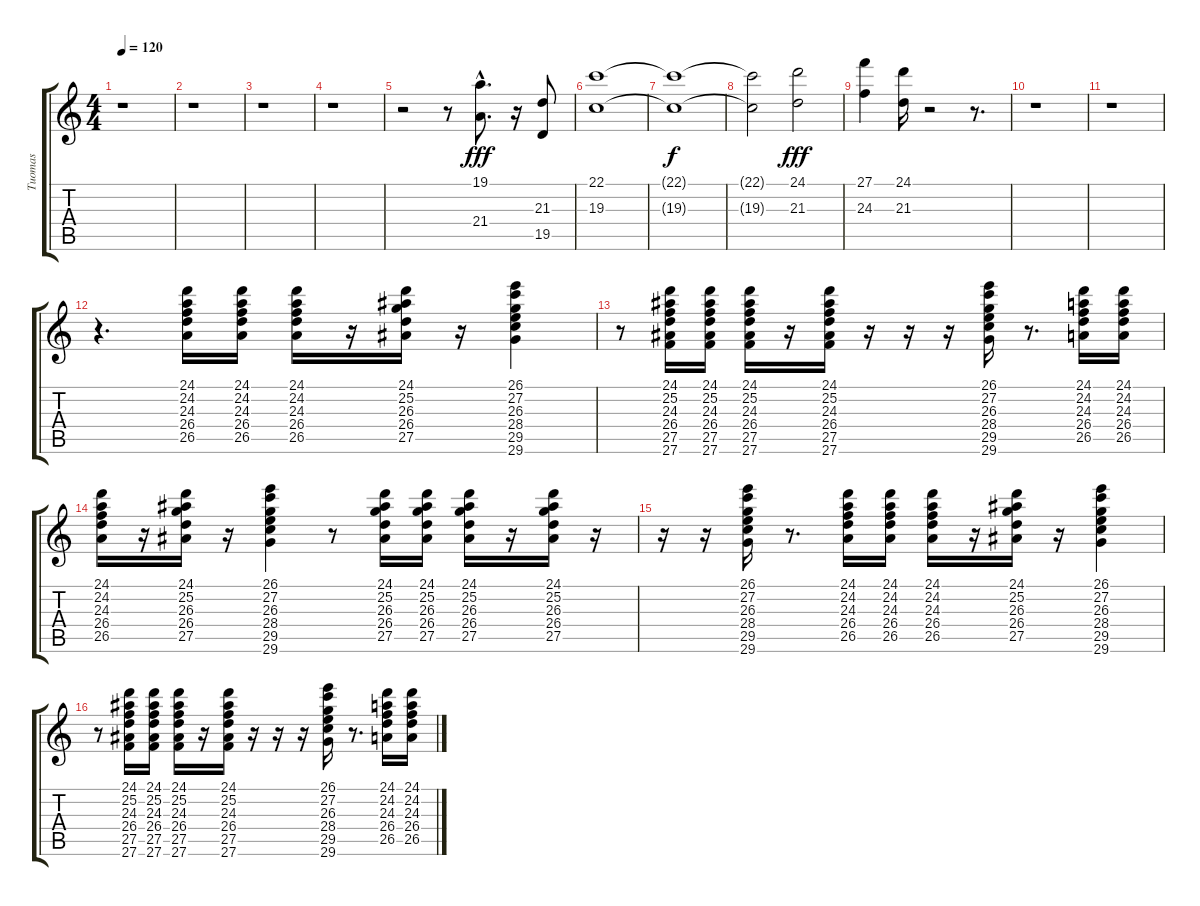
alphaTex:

\track ("Tuomas" "Tuomas") {instrument stringensemble1}
\staff {score tabs}
\tuning (D4 A3 F3 C3 G2 D2) {hide}
\ts (4 4)
\tempo 120
\clef g2
\ks c
r.1{dy fff} |
r.1 |
r.1 |
r.1 |
r.2 r.8 (19.1{hac} 21.4{hac}).8{d volume 11} r.16 (21.3 19.5).8 |
(22.1 19.3).1 |
(22.1{t} 19.3{t}).1{dy f} |
(22.1{t} 19.3{t}).2 (24.1 21.3).2{dy fff} |
(27.1 24.3).4 (24.1 21.3).16 r.2 r.8{d} |
r.1 |
r.1 |
r.4{d} (24.1 24.2 24.3 26.4 26.5).16{volume 12} (24.1 24.2 24.3 26.4 26.5).16 (24.1 24.2 24.3 26.4 26.5).16 r.16 (24.1 25.2 26.3 26.4 27.5).16 r.16 (26.1 27.2 26.3 28.4 29.5 29.6).4 |
r.8 (24.1 25.2 24.3 26.4 27.5 27.6).16 (24.1 25.2 24.3 26.4 27.5 27.6).16 (24.1 25.2 24.3 26.4 27.5 27.6).16 r.16 (24.1 25.2 24.3 26.4 27.5 27.6).16 r.16 r.16 r.16 (26.1 27.2 26.3 28.4 29.5 29.6).16 r.8{d} (24.1 24.2 24.3 26.4 26.5).16 (24.1 24.2 24.3 26.4 26.5).16 |
(24.1 24.2 24.3 26.4 26.5).16 r.16 (24.1 25.2 26.3 26.4 27.5).16 r.16 (26.1 27.2 26.3 28.4 29.5 29.6).4 r.8 (24.1 25.2 26.3 26.4 27.5).16 (24.1 25.2 26.3 26.4 27.5).16 (24.1 25.2 26.3 26.4 27.5).16 r.16 (24.1 25.2 26.3 26.4 27.5).16 r.16 |
r.16 r.16 (26.1 27.2 26.3 28.4 29.5 29.6).16 r.8{d} (24.1 24.2 24.3 26.4 26.5).16 (24.1 24.2 24.3 26.4 26.5).16 (24.1 24.2 24.3 26.4 26.5).16 r.16 (24.1 25.2 26.3 26.4 27.5).16 r.16 (26.1 27.2 26.3 28.4 29.5 29.6).4 |
r.8 (24.1 25.2 24.3 26.4 27.5 27.6).16 (24.1 25.2 24.3 26.4 27.5 27.6).16 (24.1 25.2 24.3 26.4 27.5 27.6).16 r.16 (24.1 25.2 24.3 26.4 27.5 27.6).16 r.16 r.16 r.16 (26.1 27.2 26.3 28.4 29.5 29.6).16 r.8{d} (24.1 24.2 24.3 26.4 26.5).16 (24.1 24.2 24.3 26.4 26.5).16
